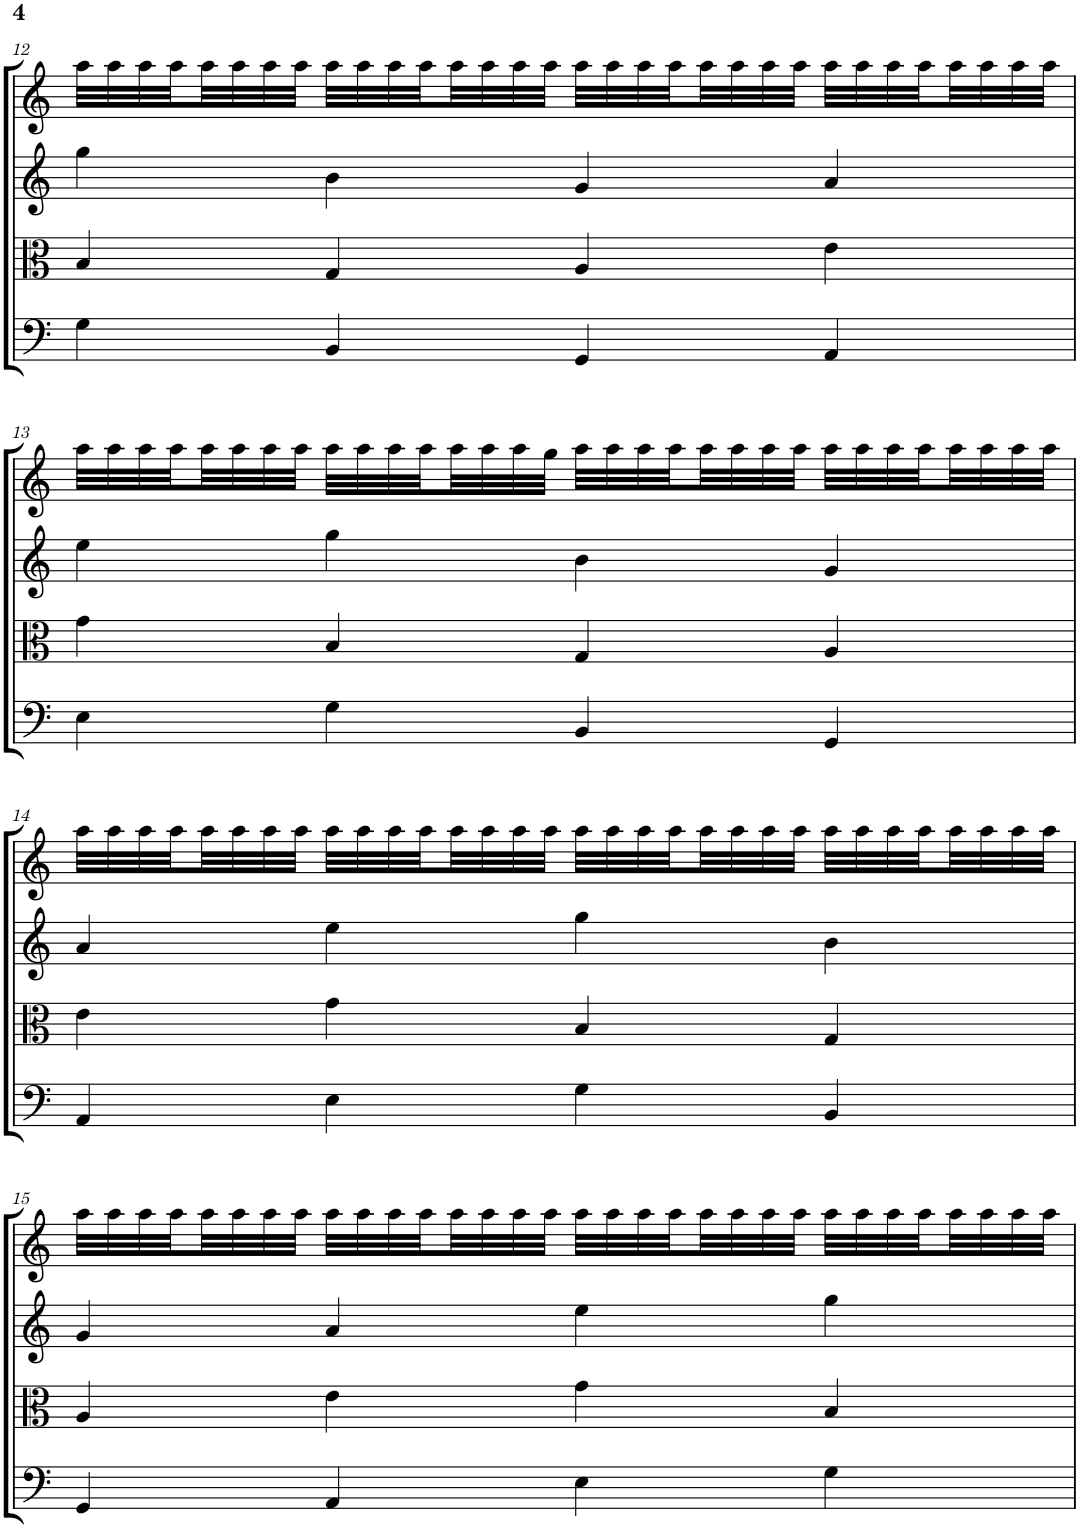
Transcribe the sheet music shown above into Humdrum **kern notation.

**kern	**kern	**kern	**kern
*part4	*part3	*part2	*part1
*staff4	*staff3	*staff2	*staff1
*I"Violoncello	*I"Viola	*I"Violin II	*I"Violin I
*I'Vc	*I'Vla	*I'Vln	*I'Vln
!!LO:PB:g=z
*clefF4	*clefC3	*clefG2	*clefG2
*k[]	*k[]	*k[]	*k[]
*M4/4	*M4/4	*M4/4	*M4/4
=12	=12	=12	=12
4G\	4B/	4gg\	32aa\LLL
.	.	.	32aa\
.	.	.	32aa\
.	.	.	32aa\
.	.	.	32aa\
.	.	.	32aa\
.	.	.	32aa\
.	.	.	32aa\JJJ
4BB/	4G/	4b\	32aa\LLL
.	.	.	32aa\
.	.	.	32aa\
.	.	.	32aa\
.	.	.	32aa\
.	.	.	32aa\
.	.	.	32aa\
.	.	.	32aa\JJJ
4GG/	4A/	4g/	32aa\LLL
.	.	.	32aa\
.	.	.	32aa\
.	.	.	32aa\
.	.	.	32aa\
.	.	.	32aa\
.	.	.	32aa\
.	.	.	32aa\JJJ
4AA/	4e\	4a/	32aa\LLL
.	.	.	32aa\
.	.	.	32aa\
.	.	.	32aa\
.	.	.	32aa\
.	.	.	32aa\
.	.	.	32aa\
.	.	.	32aa\JJJ
!!LO:LB:g=z
=13	=13	=13	=13
4E\	4g\	4ee\	32aa\LLL
.	.	.	32aa\
.	.	.	32aa\
.	.	.	32aa\
.	.	.	32aa\
.	.	.	32aa\
.	.	.	32aa\
.	.	.	32aa\JJJ
4G\	4B/	4gg\	32aa\LLL
.	.	.	32aa\
.	.	.	32aa\
.	.	.	32aa\
.	.	.	32aa\
.	.	.	32aa\
.	.	.	32aa\
.	.	.	32gg\JJJ
4BB/	4G/	4b\	32aa\LLL
.	.	.	32aa\
.	.	.	32aa\
.	.	.	32aa\
.	.	.	32aa\
.	.	.	32aa\
.	.	.	32aa\
.	.	.	32aa\JJJ
4GG/	4A/	4g/	32aa\LLL
.	.	.	32aa\
.	.	.	32aa\
.	.	.	32aa\
.	.	.	32aa\
.	.	.	32aa\
.	.	.	32aa\
.	.	.	32aa\JJJ
!!LO:LB:g=z
=14	=14	=14	=14
4AA/	4e\	4a/	32aa\LLL
.	.	.	32aa\
.	.	.	32aa\
.	.	.	32aa\
.	.	.	32aa\
.	.	.	32aa\
.	.	.	32aa\
.	.	.	32aa\JJJ
4E\	4g\	4ee\	32aa\LLL
.	.	.	32aa\
.	.	.	32aa\
.	.	.	32aa\
.	.	.	32aa\
.	.	.	32aa\
.	.	.	32aa\
.	.	.	32aa\JJJ
4G\	4B/	4gg\	32aa\LLL
.	.	.	32aa\
.	.	.	32aa\
.	.	.	32aa\
.	.	.	32aa\
.	.	.	32aa\
.	.	.	32aa\
.	.	.	32aa\JJJ
4BB/	4G/	4b\	32aa\LLL
.	.	.	32aa\
.	.	.	32aa\
.	.	.	32aa\
.	.	.	32aa\
.	.	.	32aa\
.	.	.	32aa\
.	.	.	32aa\JJJ
!!LO:LB:g=z
=15	=15	=15	=15
4GG/	4A/	4g/	32aa\LLL
.	.	.	32aa\
.	.	.	32aa\
.	.	.	32aa\
.	.	.	32aa\
.	.	.	32aa\
.	.	.	32aa\
.	.	.	32aa\JJJ
4AA/	4e\	4a/	32aa\LLL
.	.	.	32aa\
.	.	.	32aa\
.	.	.	32aa\
.	.	.	32aa\
.	.	.	32aa\
.	.	.	32aa\
.	.	.	32aa\JJJ
4E\	4g\	4ee\	32aa\LLL
.	.	.	32aa\
.	.	.	32aa\
.	.	.	32aa\
.	.	.	32aa\
.	.	.	32aa\
.	.	.	32aa\
.	.	.	32aa\JJJ
4G\	4B/	4gg\	32aa\LLL
.	.	.	32aa\
.	.	.	32aa\
.	.	.	32aa\
.	.	.	32aa\
.	.	.	32aa\
.	.	.	32aa\
.	.	.	32aa\JJJ
=	=	=	=
*-	*-	*-	*-
